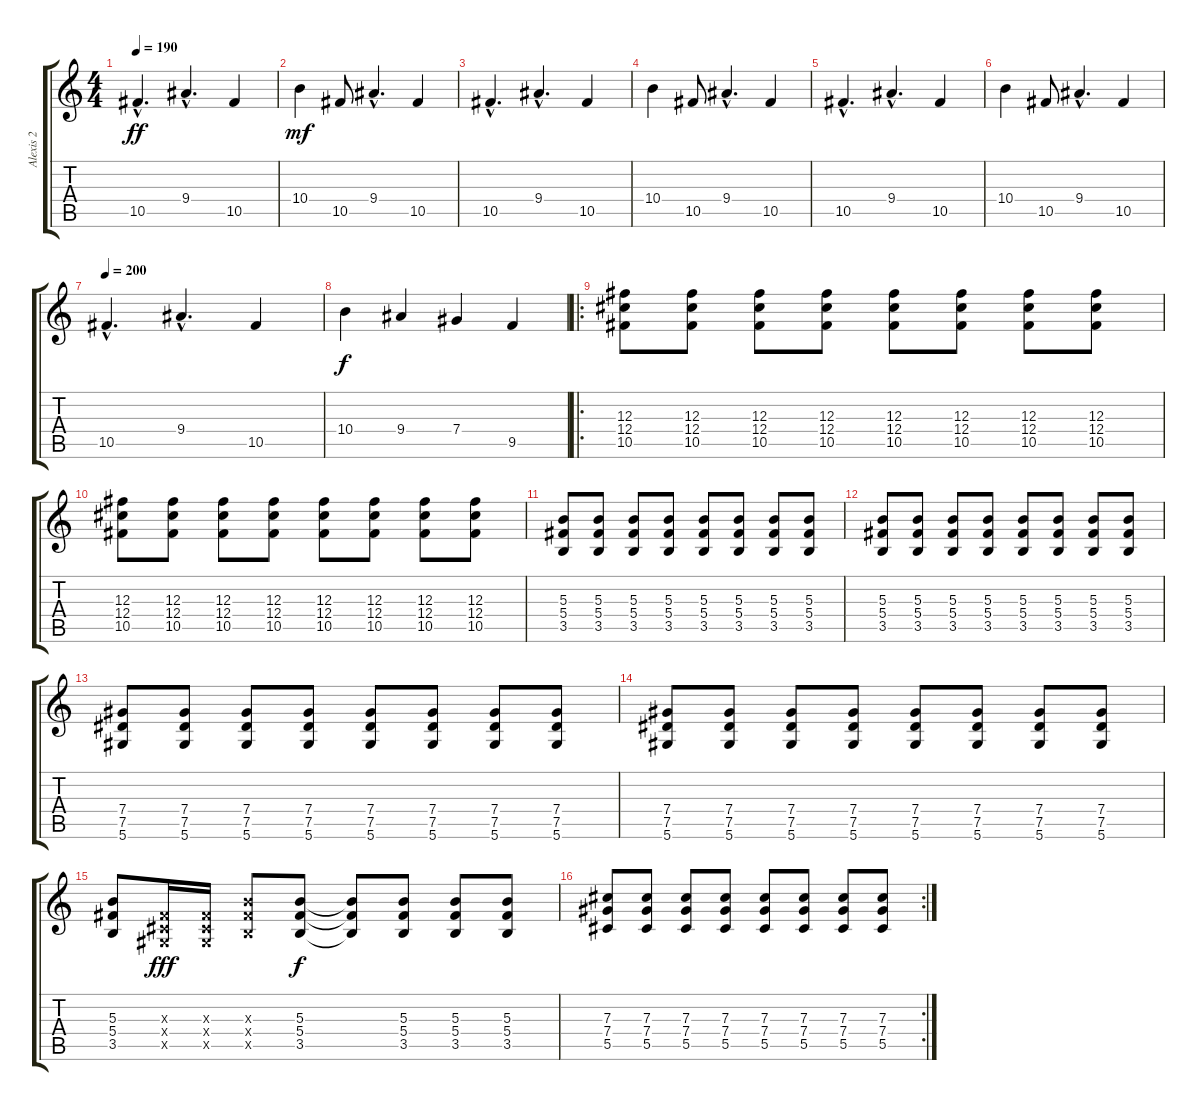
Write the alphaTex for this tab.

\track ("Alexis 2" "Alexis 2") {instrument overdrivenguitar}
\staff {score tabs}
\tuning (Eb4 Bb3 Gb3 Db3 Ab2 Eb2) {hide}
\ts (4 4)
\tempo 190
\clef g2
\ks c
10.5{hac}.4{d dy ff} 9.4{hac}.4{d} 10.5.4 |
10.4.4{dy mf} 10.5.8 9.4{hac}.4{d} 10.5.4 |
10.5{hac}.4{d} 9.4{hac}.4{d} 10.5.4 |
10.4.4 10.5.8 9.4{hac}.4{d} 10.5.4 |
10.5{hac}.4{d} 9.4{hac}.4{d} 10.5.4 |
10.4.4 10.5.8 9.4{hac}.4{d} 10.5.4 |
\tempo 200
10.5{hac}.4{d} 9.4{hac}.4{d} 10.5.4 |
10.4.4{dy f} 9.4.4 7.4.4 9.5.4 |
\ro
(12.3 12.4 10.5).8 (12.3 12.4 10.5).8 (12.3 12.4 10.5).8 (12.3 12.4 10.5).8 (12.3 12.4 10.5).8 (12.3 12.4 10.5).8 (12.3 12.4 10.5).8 (12.3 12.4 10.5).8 |
(12.3 12.4 10.5).8 (12.3 12.4 10.5).8 (12.3 12.4 10.5).8 (12.3 12.4 10.5).8 (12.3 12.4 10.5).8 (12.3 12.4 10.5).8 (12.3 12.4 10.5).8 (12.3 12.4 10.5).8 |
(5.3 5.4 3.5).8 (5.3 5.4 3.5).8 (5.3 5.4 3.5).8 (5.3 5.4 3.5).8 (5.3 5.4 3.5).8 (5.3 5.4 3.5).8 (5.3 5.4 3.5).8 (5.3 5.4 3.5).8 |
(5.3 5.4 3.5).8 (5.3 5.4 3.5).8 (5.3 5.4 3.5).8 (5.3 5.4 3.5).8 (5.3 5.4 3.5).8 (5.3 5.4 3.5).8 (5.3 5.4 3.5).8 (5.3 5.4 3.5).8 |
(7.4 7.5 5.6).8 (7.4 7.5 5.6).8 (7.4 7.5 5.6).8 (7.4 7.5 5.6).8 (7.4 7.5 5.6).8 (7.4 7.5 5.6).8 (7.4 7.5 5.6).8 (7.4 7.5 5.6).8 |
(7.4 7.5 5.6).8 (7.4 7.5 5.6).8 (7.4 7.5 5.6).8 (7.4 7.5 5.6).8 (7.4 7.5 5.6).8 (7.4 7.5 5.6).8 (7.4 7.5 5.6).8 (7.4 7.5 5.6).8 |
(5.3 5.4 3.5).8 (0.3{x} 0.4{x} 0.5{x}).16{dy fff} (0.3{x} 0.4{x} 0.5{x}).16 (5.3{x} 5.4{x} 3.5{x}).8 (5.3 5.4 3.5).8{dy f} (5.3{t} 5.4{t} 3.5{t}).8 (5.3 5.4 3.5).8 (5.3 5.4 3.5).8 (5.3 5.4 3.5).8 |
\rc 2
(7.3 7.4 5.5).8 (7.3 7.4 5.5).8 (7.3 7.4 5.5).8 (7.3 7.4 5.5).8 (7.3 7.4 5.5).8 (7.3 7.4 5.5).8 (7.3 7.4 5.5).8 (7.3 7.4 5.5).8
